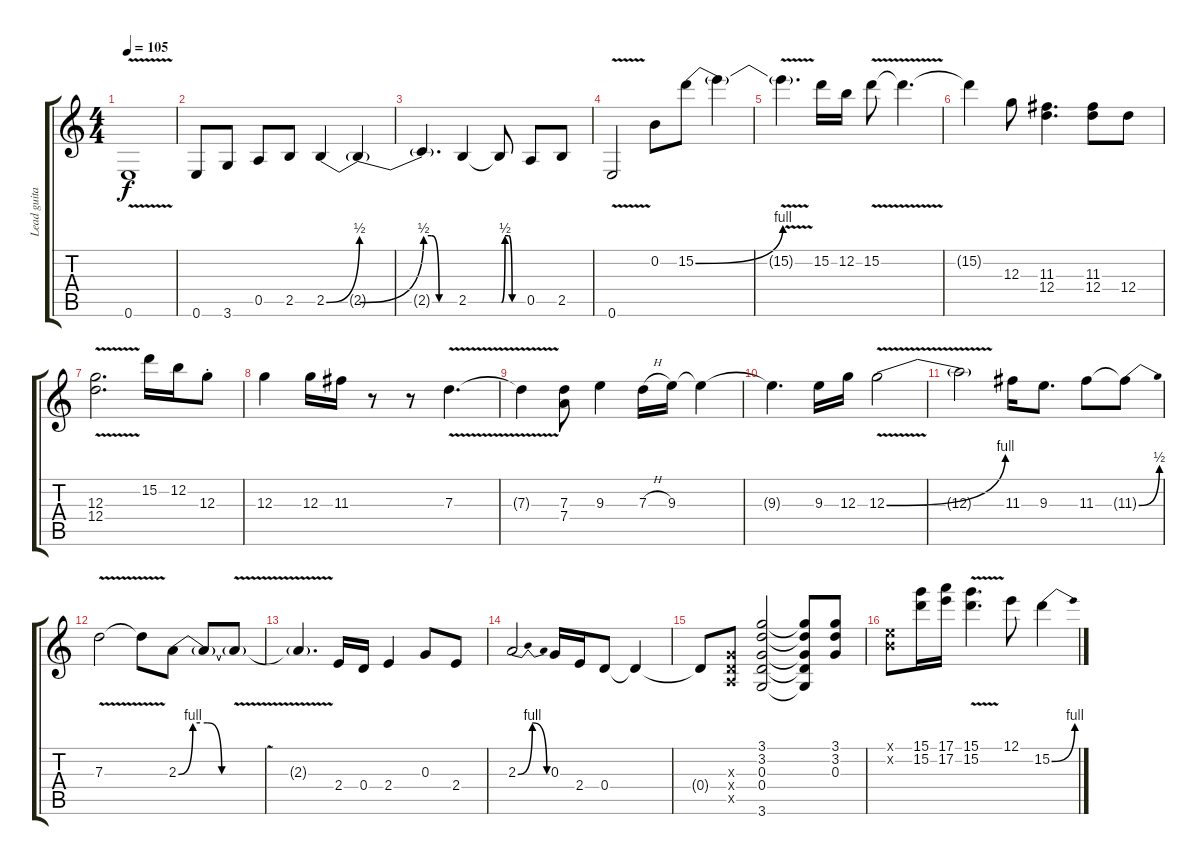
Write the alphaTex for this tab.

\track ("Lead guitar" "Lead guita") {instrument distortionguitar}
\staff {score tabs}
\tuning (E4 B3 G3 D3 A2 E2) {hide}
\ts (4 4)
\tempo 105
\clef g2
\ks c
0.6{v}.1{dy f} |
0.6.8 3.6.8 0.5.8 2.5.8 2.5{be (bend 0 0 60 2)}.4 2.5{be (bend 0 0 60 2) t}.4 |
2.5{be (custom 0 2 15 2 30 0 60 0) t}.4{d} 2.5.4 2.5{be (custom 0 0 10 2 20 2 30 0 60 0) t}.8 0.5.8 2.5.8 |
0.6{v}.2 0.2.8 15.2{be (bend 0 0 60 4)}.8 15.2{t}.4 |
15.2{v t}.4{d} 15.2.16 12.2.16 15.2{v}.8 15.2{t}.4{d} |
15.2{t}.4 12.3.8 (11.3 12.4).4{d} (11.3 12.4).8 12.4.8 |
(12.3{v} 12.4{v}).2{d} 15.2.16 12.2.16 12.3{st}.8 |
12.3.4 12.3.16 11.3.16 r.8 r.8 7.3{v}.4{d} |
7.3{t}.4 (7.3 7.4).8 9.3.4 7.3{h}.16 9.3.16 9.3{t}.4 |
9.3{t}.4{d} 9.3.16 12.3.16 12.3{be (bend 0 0 60 4) v}.2 |
12.3{t}.2 11.3.16 9.3.8{d} 11.3.8 11.3{be (bend 0 0 60 2) t}.8 |
7.3{v}.2 7.3{t}.8 2.3{be (custom 0 0 10 4 20 4 30 0 60 0)}.8 2.3{t}.8 2.3{v t}.8 |
2.3{t}.4{d} 2.4.16 0.4.16 2.4.4 0.3.8 2.4.8 |
2.3{be (bendrelease 0 0 15 4 46 4 60 0)}.2 0.3.16 2.4.16 0.4.8 0.4{t}.4 |
0.4{t}.8 (0.3{x} 0.4{x} 0.5{x}).8 (3.1 3.2 0.3 0.4 3.6).2 (3.1{t} 3.2{t} 0.3{t} 0.4{t} 3.6{t}).8 (3.1 3.2 0.3).8 |
(0.1{x} 0.2{x}).8 (15.1 15.2).16 (17.1 17.2).16 (15.1{v} 15.2{v}).4{d} 12.1.8 15.2{be (bend 0 0 60 4)}.4
